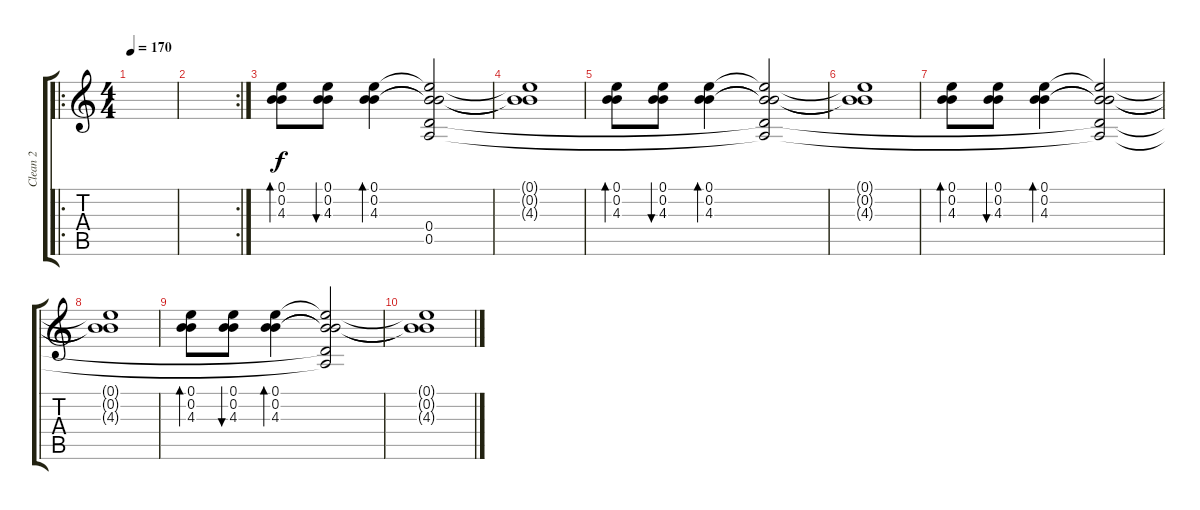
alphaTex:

\track ("Clean 2" "Clean 2") {instrument electricguitarclean}
\staff {score tabs}
\tuning (E4 B3 G3 D3 A2 D2) {hide}
\ro
\ts (4 4)
\tempo 170
\clef g2
\ks c
|
\rc 2
|
(0.1 0.2 4.3).8{bd 60} (0.1 0.2 4.3).8{bu 60} (0.1 0.2 4.3).4{bd 60} (0.1{t} 0.2{t} 4.3{t} 0.4 0.5).2 |
(0.1{t} 0.2{t} 4.3{t}).1 |
(0.1 0.2 4.3).8{bd 60} (0.1 0.2 4.3).8{bu 60} (0.1 0.2 4.3).4{bd 60} (0.1{t} 0.2{t} 4.3{t} 0.4{t} 0.5{t}).2 |
(0.1{t} 0.2{t} 4.3{t}).1 |
(0.1 0.2 4.3).8{bd 60} (0.1 0.2 4.3).8{bu 60} (0.1 0.2 4.3).4{bd 60} (0.1{t} 0.2{t} 4.3{t} 0.4{t} 0.5{t}).2 |
(0.1{t} 0.2{t} 4.3{t}).1 |
(0.1 0.2 4.3).8{bd 60} (0.1 0.2 4.3).8{bu 60} (0.1 0.2 4.3).4{bd 60} (0.1{t} 0.2{t} 4.3{t} 0.4{t} 0.5{t}).2 |
(0.1{t} 0.2{t} 4.3{t}).1
